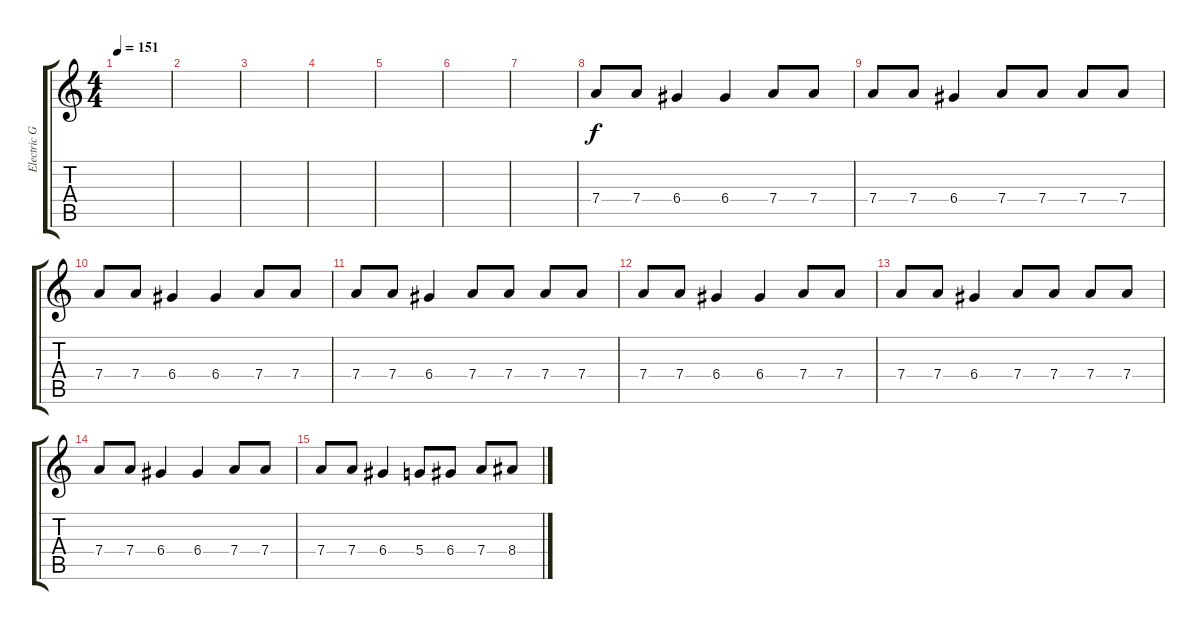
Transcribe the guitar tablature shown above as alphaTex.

\track ("Electric Guitar" "Electric G") {instrument electricguitarclean}
\staff {score tabs}
\tuning (E4 B3 G3 D3 A2 E2) {hide}
\ts (4 4)
\tempo 151
\clef g2
\ks c
|
|
|
|
|
|
|
7.4.8 7.4.8 6.4.4 6.4.4 7.4.8 7.4.8 |
7.4.8 7.4.8 6.4.4 7.4.8 7.4.8 7.4.8 7.4.8 |
7.4.8 7.4.8 6.4.4 6.4.4 7.4.8 7.4.8 |
7.4.8 7.4.8 6.4.4 7.4.8 7.4.8 7.4.8 7.4.8 |
7.4.8 7.4.8 6.4.4 6.4.4 7.4.8 7.4.8 |
7.4.8 7.4.8 6.4.4 7.4.8 7.4.8 7.4.8 7.4.8 |
7.4.8 7.4.8 6.4.4 6.4.4 7.4.8 7.4.8 |
7.4.8 7.4.8 6.4.4 5.4.8 6.4.8 7.4.8 8.4.8
